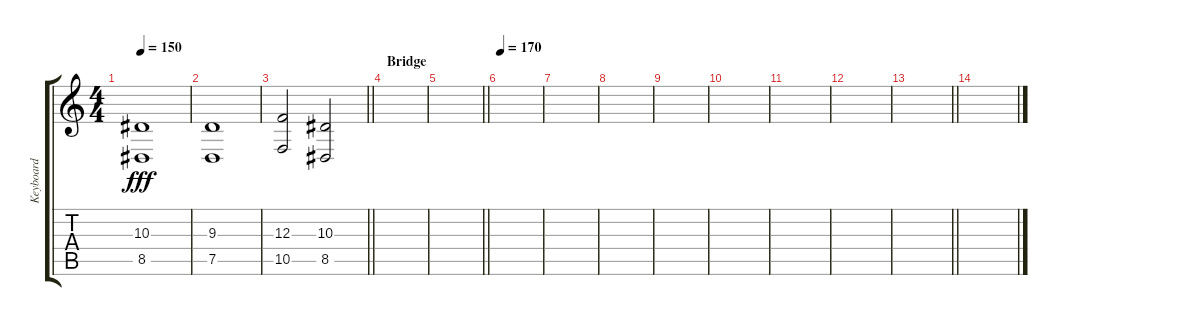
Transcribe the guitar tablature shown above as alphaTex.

\track ("Keyboard" "Keyboard") {instrument stringensemble1}
\staff {score tabs}
\tuning (D4 A3 F3 C3 G2 C2) {hide}
\ts (4 4)
\tempo 150
\clef g2
\ks c
(10.3 8.5).1{dy fff} |
(9.3 7.5).1 |
\barLineRight lightlight
(12.3 10.5).2 (10.3 8.5).2 |
\section ("" "Bridge")
|
\barLineRight lightlight
|
\section ("" "")
\tempo 170
|
|
|
|
|
|
|
\barLineRight lightlight
|
\section ("" "")
